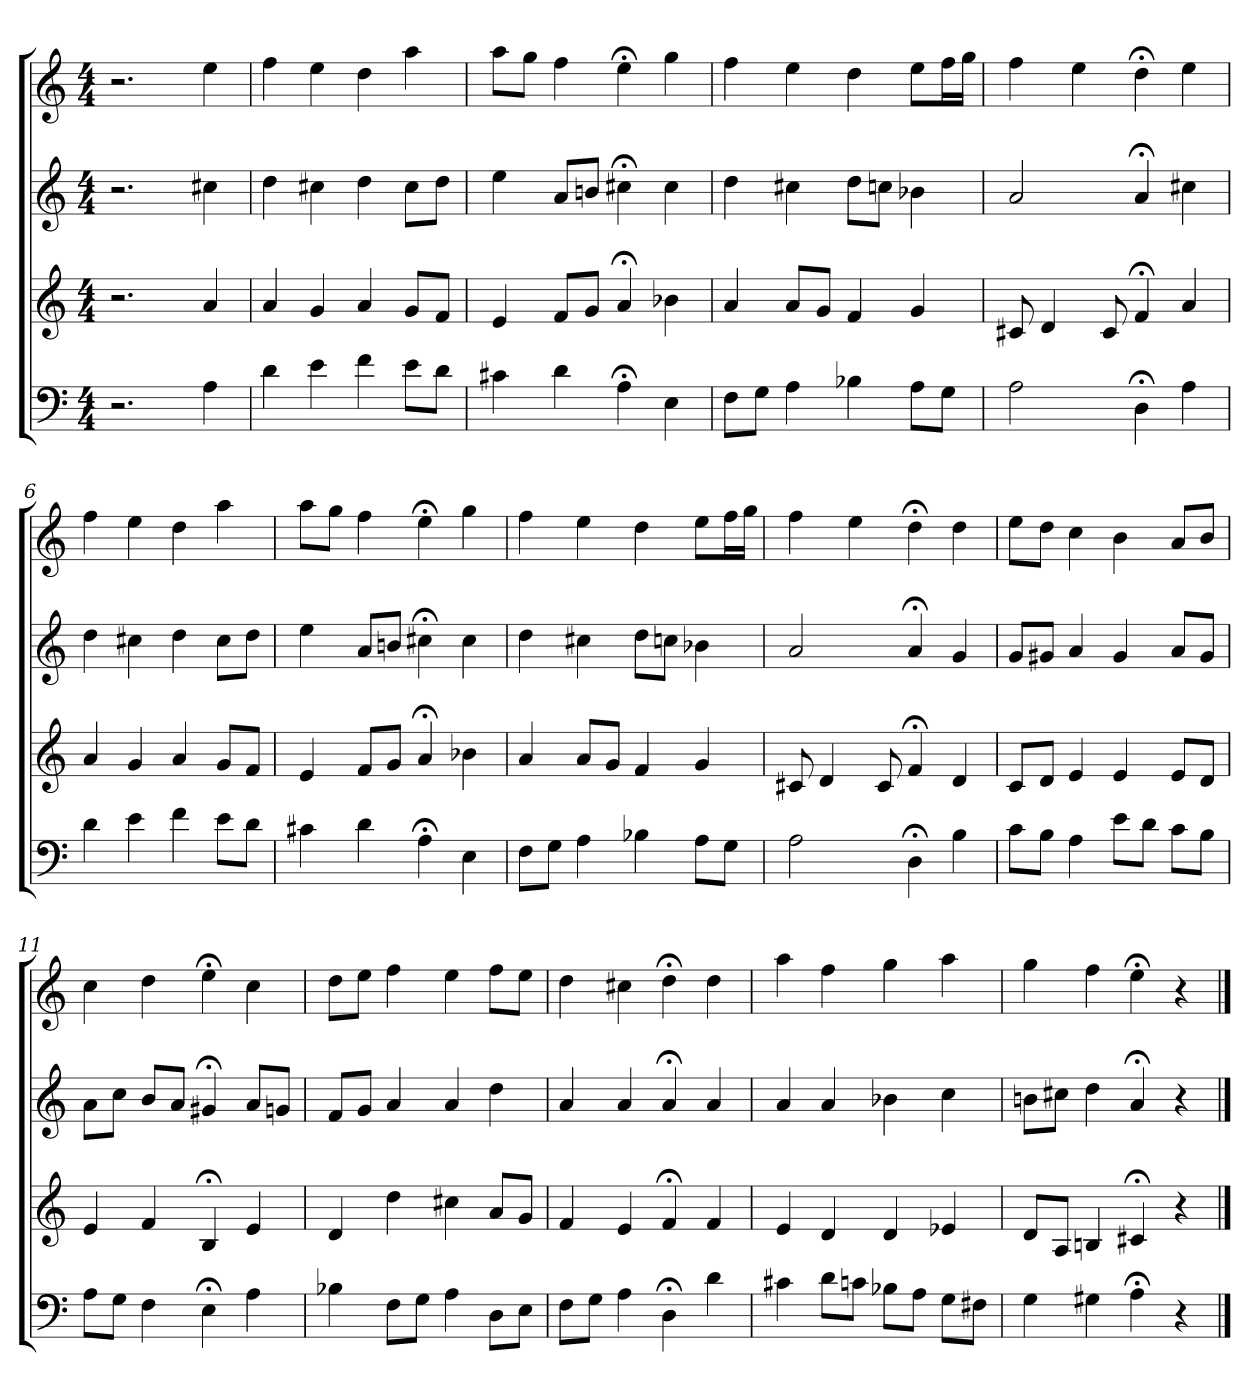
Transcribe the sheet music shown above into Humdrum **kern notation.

**kern	**kern	**kern	**kern
*part4	*part3	*part2	*part1
*staff4	*staff3	*staff2	*staff1
*clefF4	*clefG2	*clefG2	*clefG2
*k[]	*k[]	*k[]	*k[]
*C:	*C:	*C:	*a:
*M4/4	*M4/4	*M4/4	*M4/4
=1	=1	=1	=1
2.r	2.r	2.r	2.r
4A	4a	4cc#X	4ee
=2	=2	=2	=2
4d	4a	4dd	4ff
4e	4g	4cc#X	4ee
4f	4a	4dd	4dd
8e\L	8g/L	8cc#\L	4aa
8d\J	8f/J	8dd\J	.
=3	=3	=3	=3
4c#X	4e	4ee	8aa\L
.	.	.	8gg\J
4d	8f/L	8a/L	4ff
.	8g/J	8bn/J	.
4A;<	4a;<	4cc#X;<	4ee;<
4E	4b-X	4cc#	4gg
=4	=4	=4	=4
8F\L	4a	4dd	4ff
8G\J	.	.	.
4A	8a/L	4cc#X	4ee
.	8g/J	.	.
4B-X	4f	8dd\L	4dd
.	.	8ccn\J	.
8A\L	4g	4b-X	8ee\L
8G\J	.	.	16ff\L
.	.	.	16gg\JJ
=5	=5	=5	=5
2A	8c#X	2a	4ff
.	4d	.	.
.	.	.	4ee
.	8c#	.	.
4D;<	4f;<	4a;<	4dd;<
4A	4a	4cc#X	4ee
=6	=6	=6	=6
4d	4a	4dd	4ff
4e	4g	4cc#X	4ee
4f	4a	4dd	4dd
8e\L	8g/L	8cc#\L	4aa
8d\J	8f/J	8dd\J	.
=7	=7	=7	=7
4c#X	4e	4ee	8aa\L
.	.	.	8gg\J
4d	8f/L	8a/L	4ff
.	8g/J	8bn/J	.
4A;<	4a;<	4cc#X;<	4ee;<
4E	4b-X	4cc#	4gg
=8	=8	=8	=8
8F\L	4a	4dd	4ff
8G\J	.	.	.
4A	8a/L	4cc#X	4ee
.	8g/J	.	.
4B-X	4f	8dd\L	4dd
.	.	8ccn\J	.
8A\L	4g	4b-X	8ee\L
8G\J	.	.	16ff\L
.	.	.	16gg\JJ
=9	=9	=9	=9
2A	8c#X	2a	4ff
.	4d	.	.
.	.	.	4ee
.	8c#	.	.
4D;<	4f;<	4a;<	4dd;<
4B	4d	4g	4dd
=10	=10	=10	=10
8c\L	8c/L	8g/L	8ee\L
8B\J	8d/J	8g#X/J	8dd\J
4A	4e	4a	4cc
8e\L	4e	4g#	4b
8d\J	.	.	.
8c\L	8e/L	8a/L	8a/L
8B\J	8d/J	8g#/J	8b/J
=11	=11	=11	=11
8A\L	4e	8a\L	4cc
8G\J	.	8cc\J	.
4F	4f	8b/L	4dd
.	.	8a/J	.
4E;<	4B;<	4g#X;<	4ee;<
4A	4e	8a/L	4cc
.	.	8gn/J	.
=12	=12	=12	=12
4B-X	4d	8f/L	8dd\L
.	.	8g/J	8ee\J
8F\L	4dd	4a	4ff
8G\J	.	.	.
4A	4cc#X	4a	4ee
8D\L	8a/L	4dd	8ff\L
8E\J	8g/J	.	8ee\J
=13	=13	=13	=13
8F\L	4f	4a	4dd
8G\J	.	.	.
4A	4e	4a	4cc#X
4D;<	4f;<	4a;<	4dd;<
4d	4f	4a	4dd
=14	=14	=14	=14
4c#X	4e	4a	4aa
8d\L	4d	4a	4ff
8cn\J	.	.	.
8B-X\L	4d	4b-X	4gg
8A\J	.	.	.
8G\L	4e-X	4cc	4aa
8F#X\J	.	.	.
=15	=15	=15	=15
4G	8d/L	8bn\L	4gg
.	8A/J	8cc#X\J	.
4G#X	4Bn	4dd	4ff
4A;<	4c#X;<	4a;<	4ee;<
4r	4r	4r	4r
==	==	==	==
*-	*-	*-	*-
